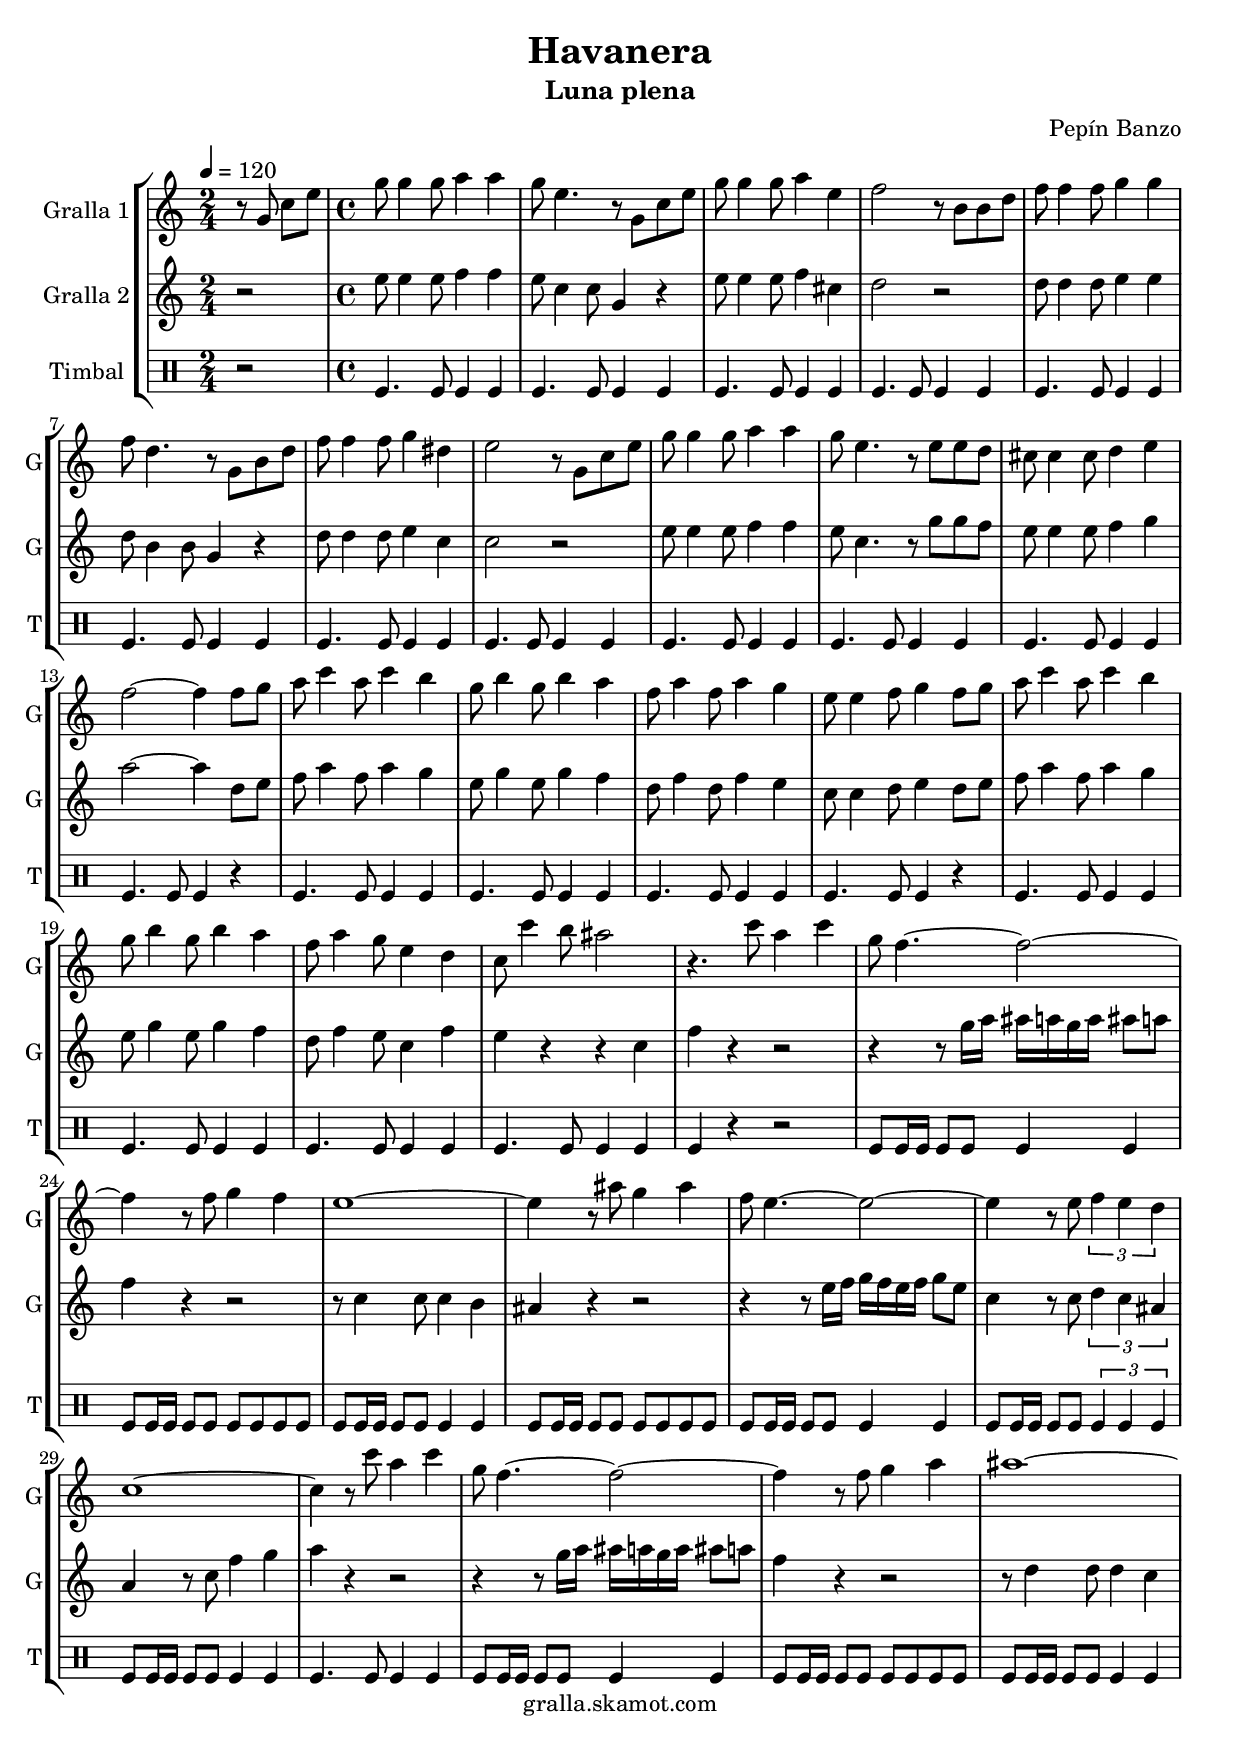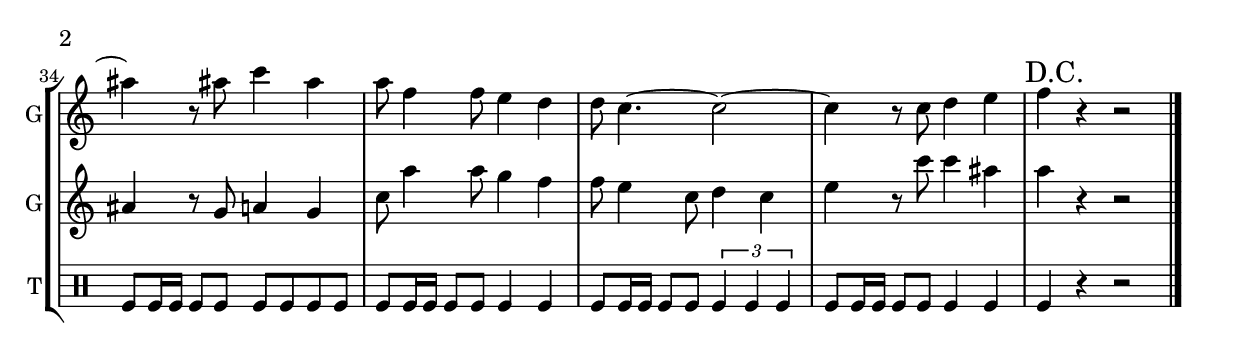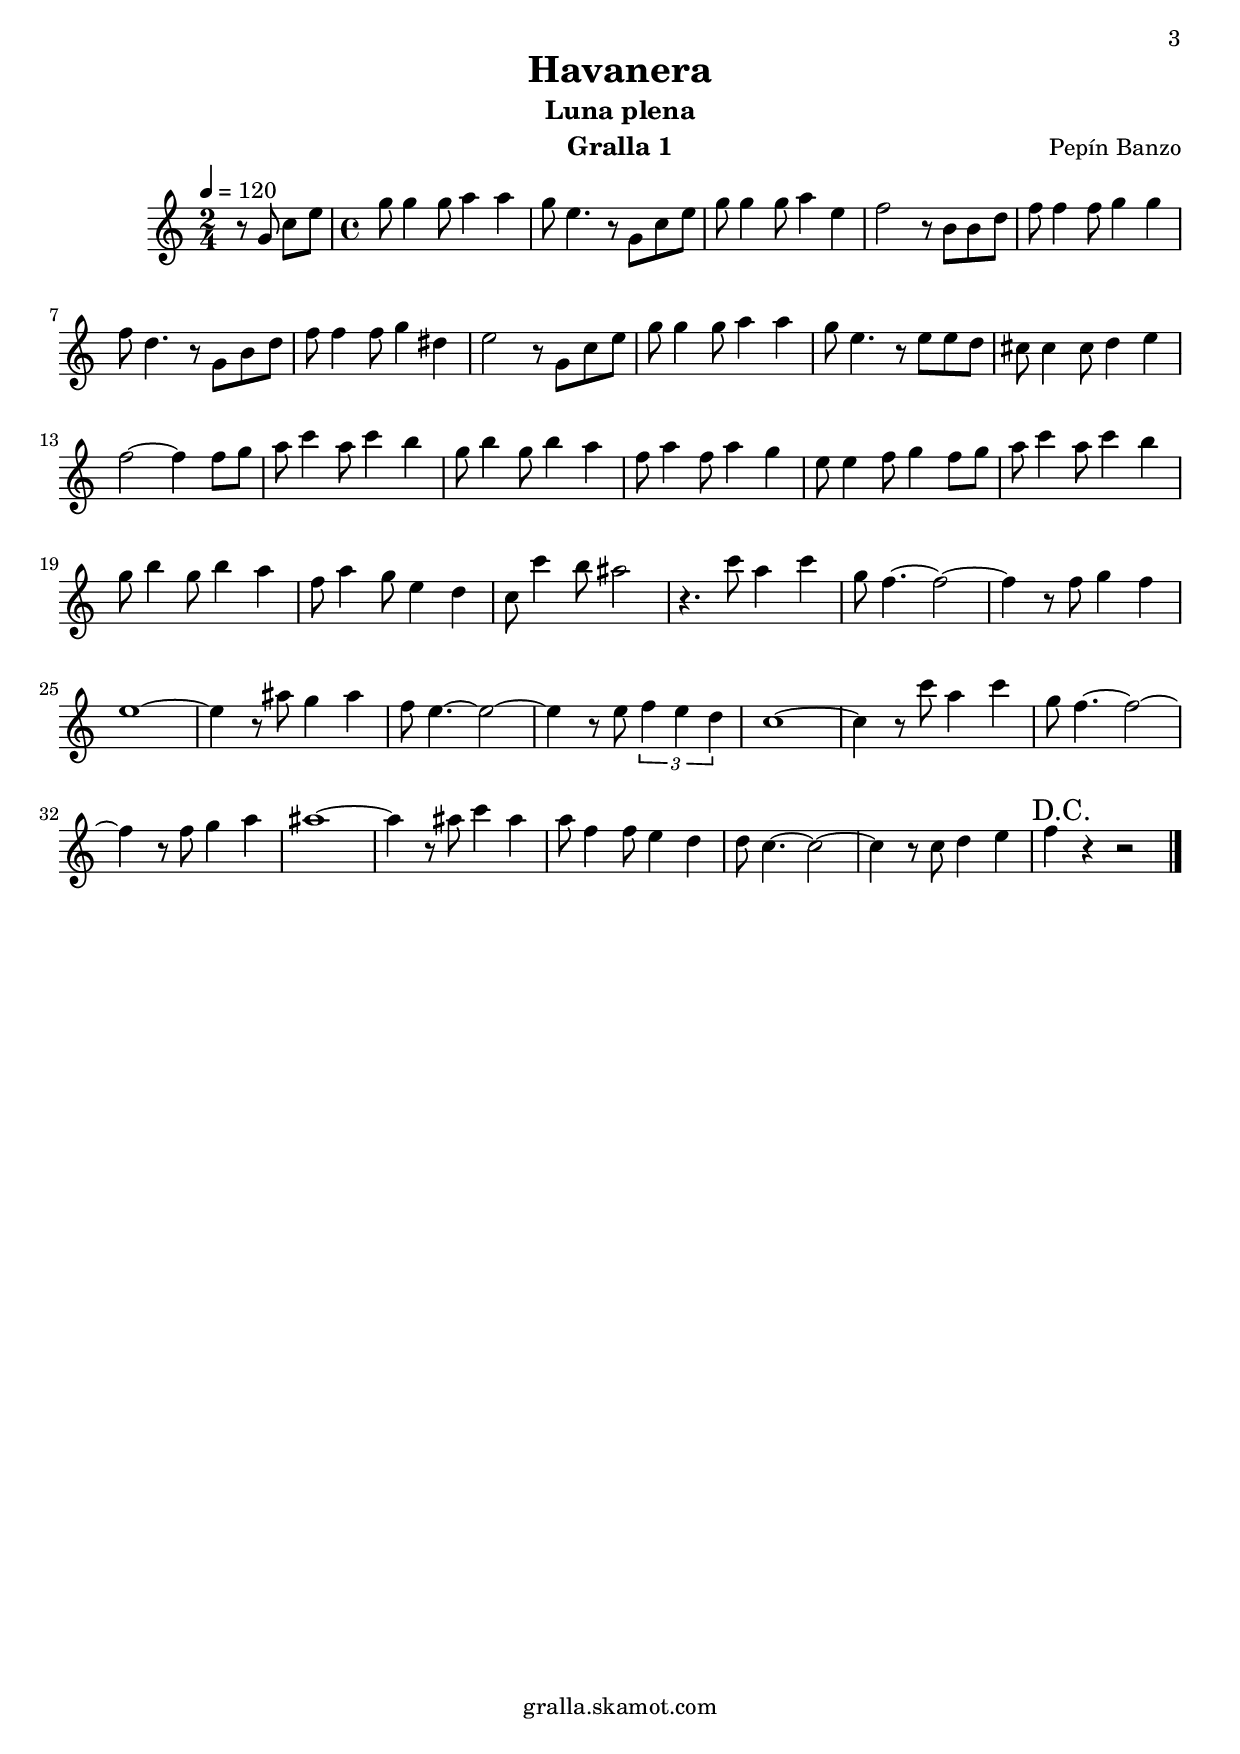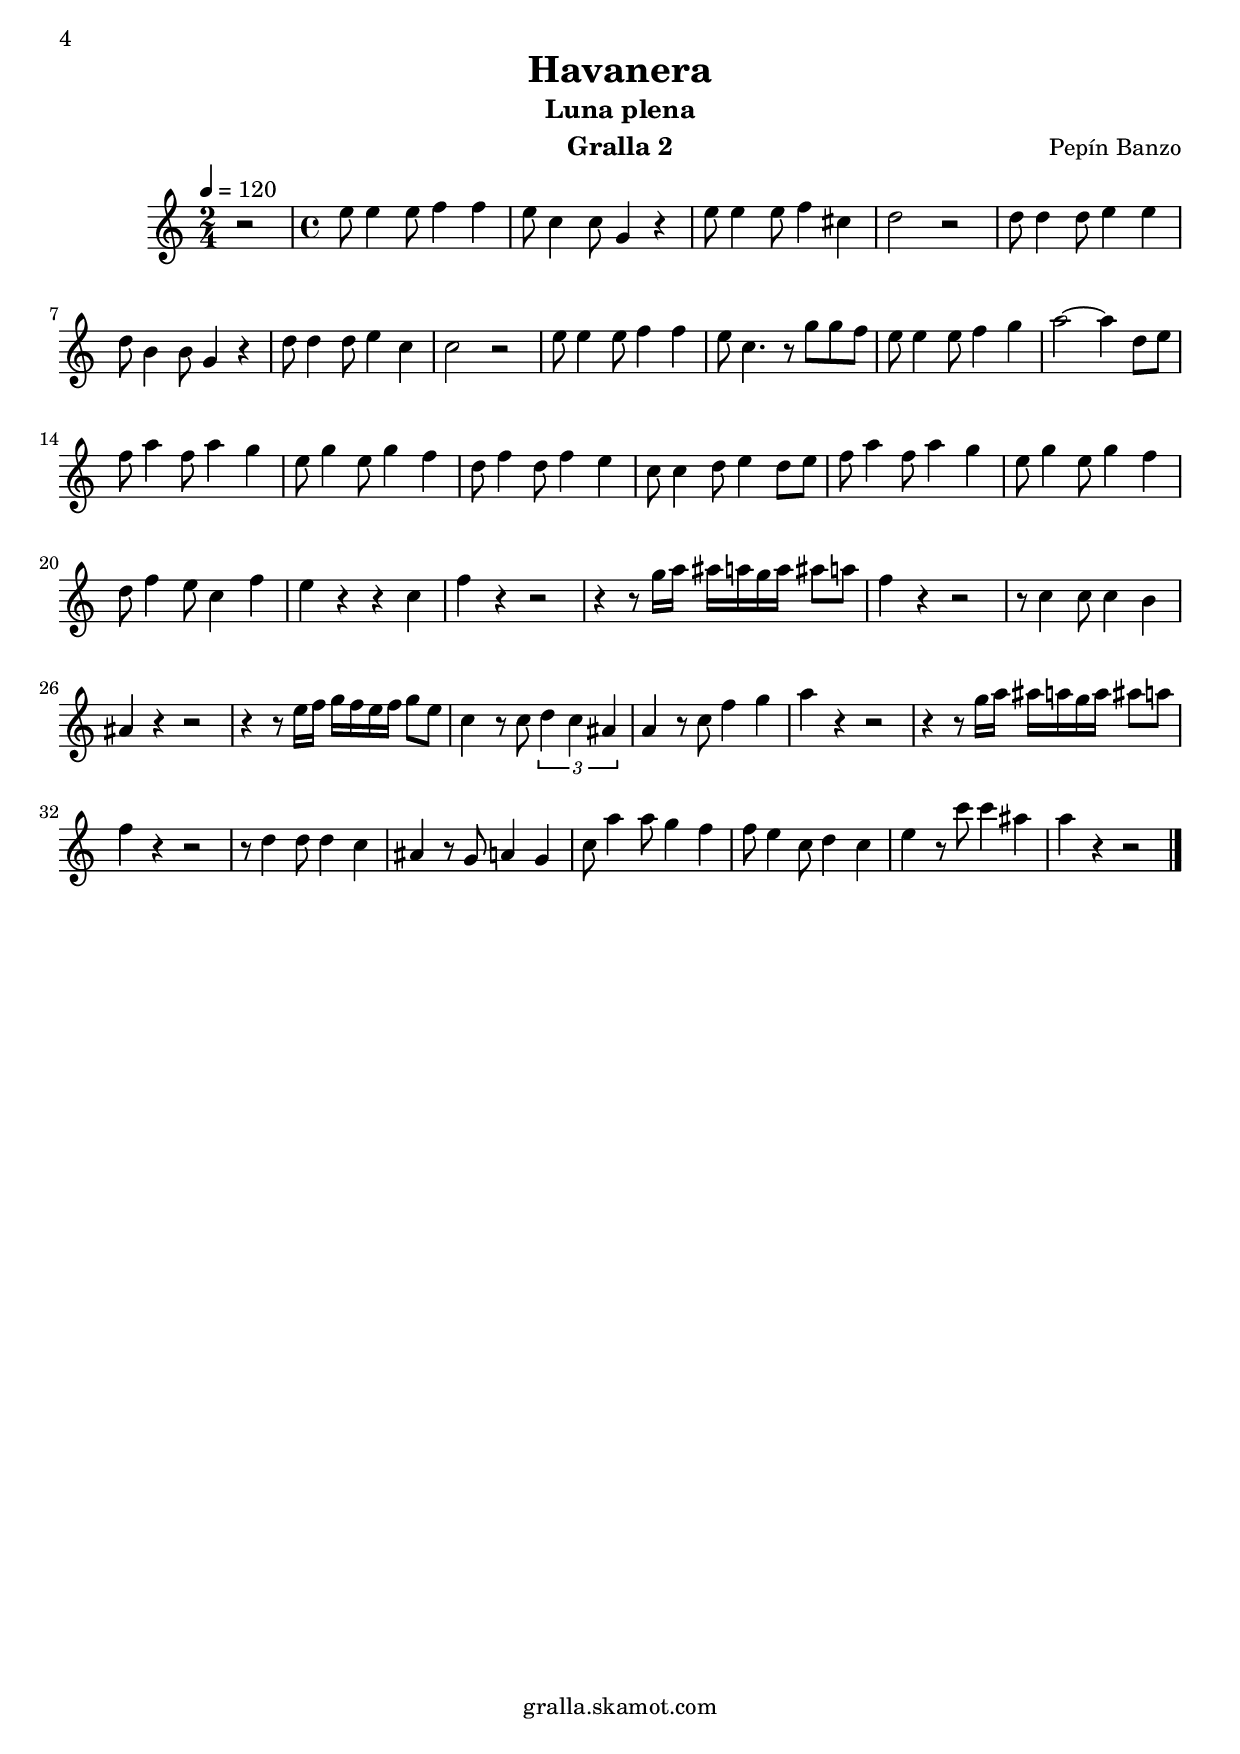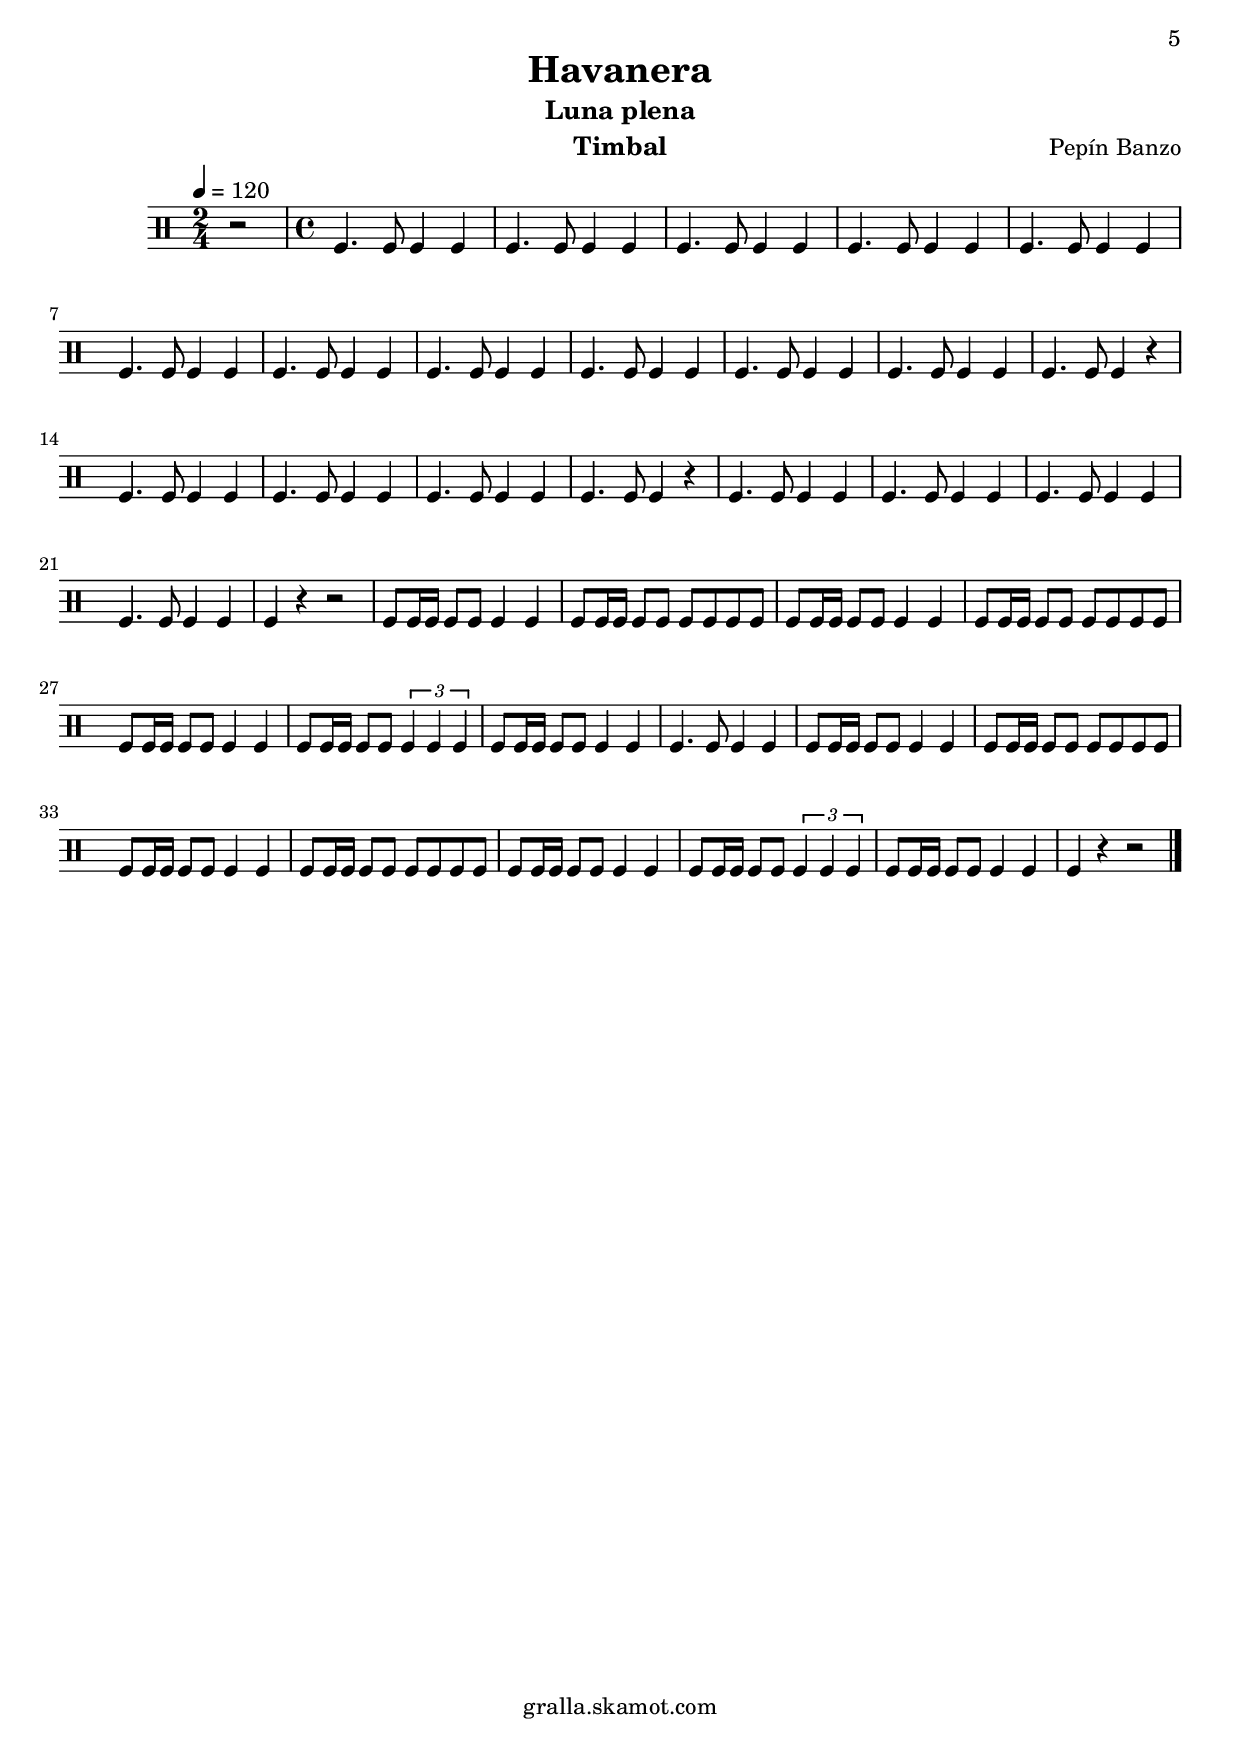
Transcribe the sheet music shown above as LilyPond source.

\version "2.16.2"

\header {
  dedication=""
  title="Havanera"
  subtitle="Luna plena"
  subsubtitle=""
  poet=""
  meter=""
  piece=""
  composer="Pepín Banzo"
  arranger=""
  opus=""
  instrument=""
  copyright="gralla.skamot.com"
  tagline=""
}

liniaroAa =
\relative g'
{
  \tempo 4=120
  \clef treble
  \key c \major
  \time 2/4
  r8 g c e  |
  \time 4/4   g8 g4 g8 a4 a  |
  g8 e4. r8 g, c e  |
  g8 g4 g8 a4 e  |
  %05
  f2 r8 b, b d  |
  f8 f4 f8 g4 g  |
  f8 d4. r8 g, b d  |
  f8 f4 f8 g4 dis  |
  e2 r8 g, c e  |
  %10
  g8 g4 g8 a4 a  |
  g8 e4. r8 e e d  |
  cis8 cis4 cis8 d4 e  |
  f2 ~ f4 f8 g  |
  a8 c4 a8 c4 b  |
  %15
  g8 b4 g8 b4 a  |
  f8 a4 f8 a4 g  |
  e8 e4 f8 g4 f8 g  |
  a8 c4 a8 c4 b  |
  g8 b4 g8 b4 a  |
  %20
  f8 a4 g8 e4 d  |
  c8 c'4 b8 ais2  |
  r4. c8 a4 c  |
  g8 f4. ~ f2 ~  |
  f4 r8 f g4 f  |
  %25
  e1 ~  |
  e4 r8 ais g4 ais  |
  f8 e4. ~ e2 ~  |
  e4 r8 e \times 2/3 { f4 e d }  |
  c1 ~  |
  %30
  c4 r8 c' a4 c  |
  g8 f4. ~ f2 ~  |
  f4 r8 f g4 a  |
  ais1 ~  |
  ais4 r8 ais c4 ais  |
  %35
  a8 f4 f8 e4 d  |
  d8 c4. ~ c2 ~  |
  c4 r8 c d4 e  |
  \mark "D.C." f4 r r2  \bar "|."
}

liniaroAb =
\relative e''
{
  \tempo 4=120
  \clef treble
  \key c \major
  \time 2/4
  r2  |
  \time 4/4   e8 e4 e8 f4 f  |
  e8 c4 c8 g4 r  |
  e'8 e4 e8 f4 cis  |
  %05
  d2 r  |
  d8 d4 d8 e4 e  |
  d8 b4 b8 g4 r  |
  d'8 d4 d8 e4 c  |
  c2 r  |
  %10
  e8 e4 e8 f4 f  |
  e8 c4. r8 g' g f  |
  e8 e4 e8 f4 g  |
  a2 ~ a4 d,8 e  |
  f8 a4 f8 a4 g  |
  %15
  e8 g4 e8 g4 f  |
  d8 f4 d8 f4 e  |
  c8 c4 d8 e4 d8 e  |
  f8 a4 f8 a4 g  |
  e8 g4 e8 g4 f  |
  %20
  d8 f4 e8 c4 f  |
  e4 r r c  |
  f4 r r2  |
  r4 r8 g16 a ais a g a ais8 a  |
  f4 r r2  |
  %25
  r8 c4 c8 c4 b  |
  ais4 r r2  |
  r4 r8 e'16 f g f e f g8 e  |
  c4 r8 c \times 2/3 { d4 c ais }  |
  a4 r8 c f4 g  |
  %30
  a4 r r2  |
  r4 r8 g16 a ais a g a ais8 a  |
  f4 r r2  |
  r8 d4 d8 d4 c  |
  ais4 r8 g a4 g  |
  %35
  c8 a'4 a8 g4 f  |
  f8 e4 c8 d4 c  |
  e4 r8 c' c4 ais  |
  a4 r r2  \bar "|."
}

liniaroAc =
\drummode
{
  \tempo 4=120
  \time 2/4
  r2  |
  \time 4/4   tomfl4. tomfl8 tomfl4 tomfl  |
  tomfl4. tomfl8 tomfl4 tomfl  |
  tomfl4. tomfl8 tomfl4 tomfl  |
  %05
  tomfl4. tomfl8 tomfl4 tomfl  |
  tomfl4. tomfl8 tomfl4 tomfl  |
  tomfl4. tomfl8 tomfl4 tomfl  |
  tomfl4. tomfl8 tomfl4 tomfl  |
  tomfl4. tomfl8 tomfl4 tomfl  |
  %10
  tomfl4. tomfl8 tomfl4 tomfl  |
  tomfl4. tomfl8 tomfl4 tomfl  |
  tomfl4. tomfl8 tomfl4 tomfl  |
  tomfl4. tomfl8 tomfl4 r  |
  tomfl4. tomfl8 tomfl4 tomfl  |
  %15
  tomfl4. tomfl8 tomfl4 tomfl  |
  tomfl4. tomfl8 tomfl4 tomfl  |
  tomfl4. tomfl8 tomfl4 r  |
  tomfl4. tomfl8 tomfl4 tomfl  |
  tomfl4. tomfl8 tomfl4 tomfl  |
  %20
  tomfl4. tomfl8 tomfl4 tomfl  |
  tomfl4. tomfl8 tomfl4 tomfl  |
  tomfl4 r r2  |
  tomfl8 tomfl16 tomfl tomfl8 tomfl tomfl4 tomfl  |
  tomfl8 tomfl16 tomfl tomfl8 tomfl tomfl tomfl tomfl tomfl  |
  %25
  tomfl8 tomfl16 tomfl tomfl8 tomfl tomfl4 tomfl  |
  tomfl8 tomfl16 tomfl tomfl8 tomfl tomfl tomfl tomfl tomfl  |
  tomfl8 tomfl16 tomfl tomfl8 tomfl tomfl4 tomfl  |
  tomfl8 tomfl16 tomfl tomfl8 tomfl \times 2/3 { tomfl4 tomfl tomfl }  |
  tomfl8 tomfl16 tomfl tomfl8 tomfl tomfl4 tomfl  |
  %30
  tomfl4. tomfl8 tomfl4 tomfl  |
  tomfl8 tomfl16 tomfl tomfl8 tomfl tomfl4 tomfl  |
  tomfl8 tomfl16 tomfl tomfl8 tomfl tomfl tomfl tomfl tomfl  |
  tomfl8 tomfl16 tomfl tomfl8 tomfl tomfl4 tomfl  |
  tomfl8 tomfl16 tomfl tomfl8 tomfl tomfl tomfl tomfl tomfl  |
  %35
  tomfl8 tomfl16 tomfl tomfl8 tomfl tomfl4 tomfl  |
  tomfl8 tomfl16 tomfl tomfl8 tomfl \times 2/3 { tomfl4 tomfl tomfl }  |
  tomfl8 tomfl16 tomfl tomfl8 tomfl tomfl4 tomfl  |
  tomfl4 r r2  \bar "|."
}

\bookpart {
  \score {
    \new StaffGroup {
      \override Score.RehearsalMark.self-alignment-X = #LEFT
      <<
        \new Staff \with {instrumentName = #"Gralla 1" shortInstrumentName = #"G"} \liniaroAa
        \new Staff \with {instrumentName = #"Gralla 2" shortInstrumentName = #"G"} \liniaroAb
        \new DrumStaff \with {instrumentName = #"Timbal" shortInstrumentName = #"T"} \liniaroAc
      >>
    }
    \layout {}
  }
  \score { \unfoldRepeats
    \new StaffGroup {
      \override Score.RehearsalMark.self-alignment-X = #LEFT
      <<
        \new Staff \with {instrumentName = #"Gralla 1" shortInstrumentName = #"G"} \liniaroAa
        \new Staff \with {instrumentName = #"Gralla 2" shortInstrumentName = #"G"} \liniaroAb
        \new DrumStaff \with {instrumentName = #"Timbal" shortInstrumentName = #"T"} \liniaroAc
      >>
    }
    \midi {
      \set Staff.midiInstrument = "oboe"
      \set DrumStaff.midiInstrument = "drums"
    }
  }
}

\bookpart {
  \header {instrument="Gralla 1"}
  \score {
    \new StaffGroup {
      \override Score.RehearsalMark.self-alignment-X = #LEFT
      <<
        \new Staff \liniaroAa
      >>
    }
    \layout {}
  }
  \score { \unfoldRepeats
    \new StaffGroup {
      \override Score.RehearsalMark.self-alignment-X = #LEFT
      <<
        \new Staff \liniaroAa
      >>
    }
    \midi {
      \set Staff.midiInstrument = "oboe"
      \set DrumStaff.midiInstrument = "drums"
    }
  }
}

\bookpart {
  \header {instrument="Gralla 2"}
  \score {
    \new StaffGroup {
      \override Score.RehearsalMark.self-alignment-X = #LEFT
      <<
        \new Staff \liniaroAb
      >>
    }
    \layout {}
  }
  \score { \unfoldRepeats
    \new StaffGroup {
      \override Score.RehearsalMark.self-alignment-X = #LEFT
      <<
        \new Staff \liniaroAb
      >>
    }
    \midi {
      \set Staff.midiInstrument = "oboe"
      \set DrumStaff.midiInstrument = "drums"
    }
  }
}

\bookpart {
  \header {instrument="Timbal"}
  \score {
    \new StaffGroup {
      \override Score.RehearsalMark.self-alignment-X = #LEFT
      <<
        \new DrumStaff \liniaroAc
      >>
    }
    \layout {}
  }
  \score { \unfoldRepeats
    \new StaffGroup {
      \override Score.RehearsalMark.self-alignment-X = #LEFT
      <<
        \new DrumStaff \liniaroAc
      >>
    }
    \midi {
      \set Staff.midiInstrument = "oboe"
      \set DrumStaff.midiInstrument = "drums"
    }
  }
}

